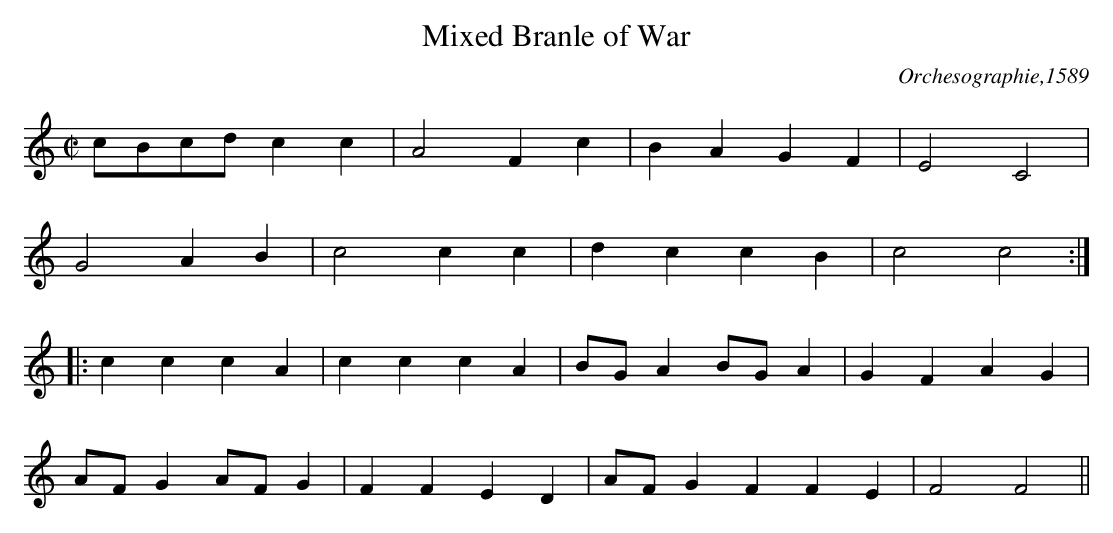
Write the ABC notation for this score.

X:1
T:Mixed Branle of War
C:Orchesographie,1589
L:1/4
M:C|
K:D dorian
c/B/c/d/ cc | A2 Fc | BA GF | E2 C2 |
G2 AB | c2 cc | dc cB | c2 c2 ::
cc cA | cc cA | B/G/A B/G/A | GF AG |
A/F/G A/F/G | FF ED | A/F/G FFE | F2 F2 ||
